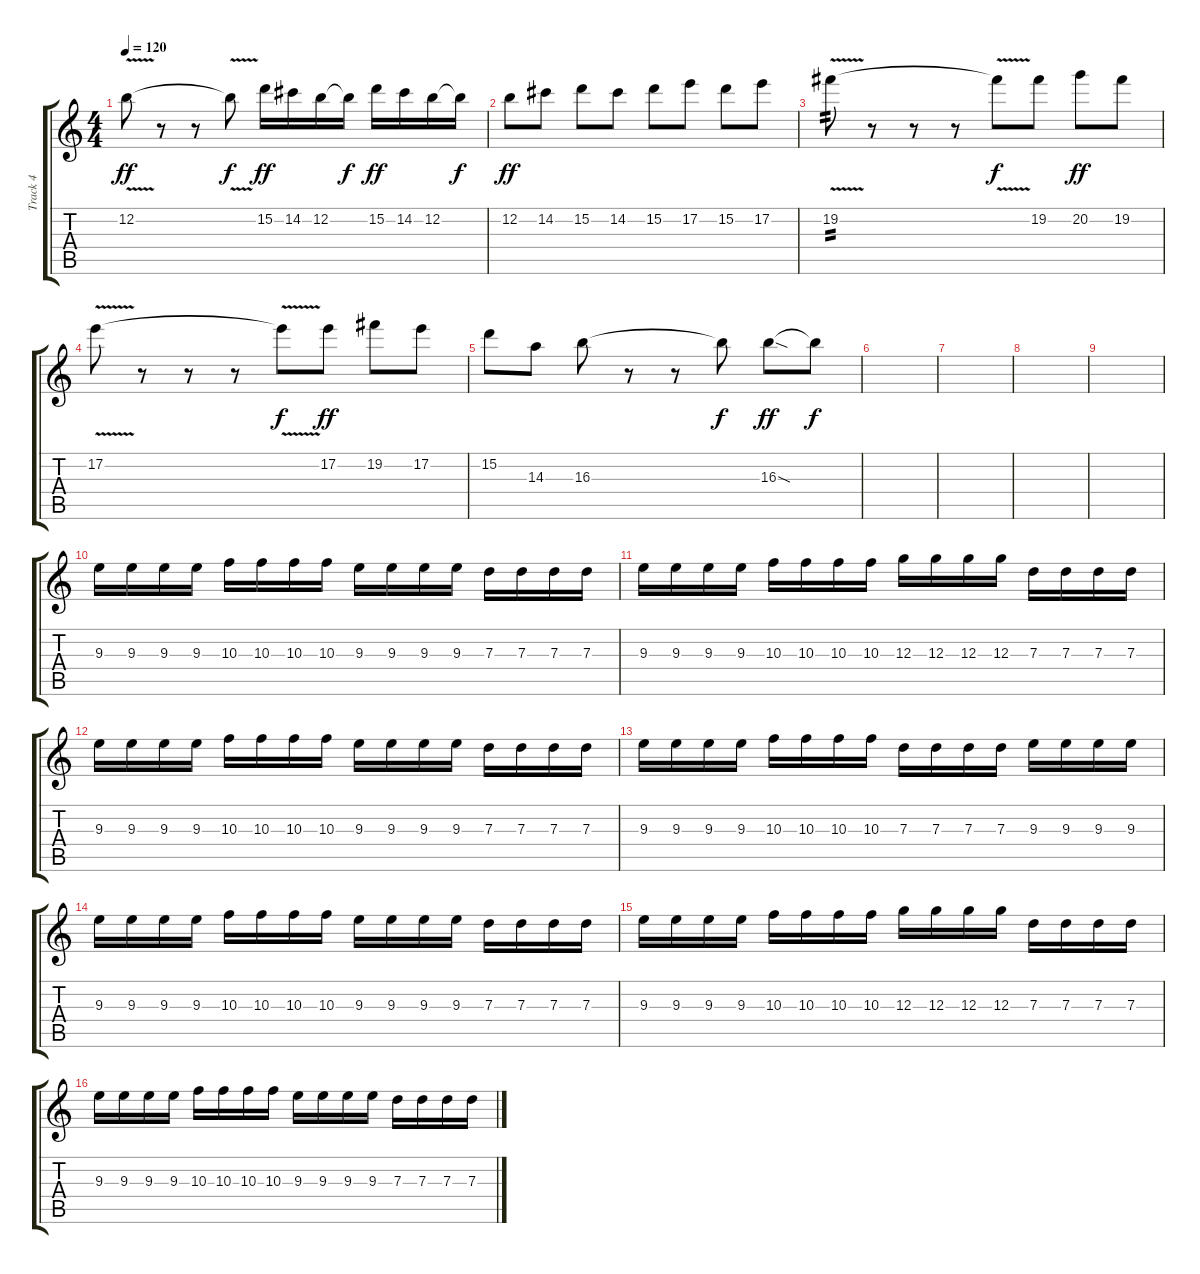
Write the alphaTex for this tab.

\track ("Track 4" "Track 4") {instrument distortionguitar}
\staff {score tabs}
\tuning (E4 B3 G3 D3 A2 E2) {hide}
\ts (4 4)
\tempo 120
\clef g2
\ks c
12.2{v}.8{dy ff} r.8 r.8 12.2{t}.8{dy f} 15.2.16{dy ff} 14.2.16 12.2.16 12.2{t}.16{dy f} 15.2.16{dy ff} 14.2.16 12.2.16 12.2{t}.16{dy f} |
12.2.8{dy ff} 14.2.8 15.2.8 14.2.8 15.2.8 17.2.8 15.2.8 17.2.8 |
19.2{v}.8{tp 2} r.8 r.8 r.8 19.2{t}.8{dy f} 19.2.8 20.2.8{dy ff} 19.2.8 |
17.2{v}.8 r.8 r.8 r.8 17.2{t}.8{dy f} 17.2.8{dy ff} 19.2.8 17.2.8 |
15.2.8 14.3.8 16.3.8 r.8 r.8 16.3{t}.8{dy f} 16.3{sod}.8{dy ff} 16.3{t}.8{dy f} |
|
|
|
|
9.3.16 9.3.16 9.3.16 9.3.16 10.3.16 10.3.16 10.3.16 10.3.16 9.3.16 9.3.16 9.3.16 9.3.16 7.3.16 7.3.16 7.3.16 7.3.16 |
9.3.16 9.3.16 9.3.16 9.3.16 10.3.16 10.3.16 10.3.16 10.3.16 12.3.16 12.3.16 12.3.16 12.3.16 7.3.16 7.3.16 7.3.16 7.3.16 |
9.3.16 9.3.16 9.3.16 9.3.16 10.3.16 10.3.16 10.3.16 10.3.16 9.3.16 9.3.16 9.3.16 9.3.16 7.3.16 7.3.16 7.3.16 7.3.16 |
9.3.16 9.3.16 9.3.16 9.3.16 10.3.16 10.3.16 10.3.16 10.3.16 7.3.16 7.3.16 7.3.16 7.3.16 9.3.16 9.3.16 9.3.16 9.3.16 |
9.3.16 9.3.16 9.3.16 9.3.16 10.3.16 10.3.16 10.3.16 10.3.16 9.3.16 9.3.16 9.3.16 9.3.16 7.3.16 7.3.16 7.3.16 7.3.16 |
9.3.16 9.3.16 9.3.16 9.3.16 10.3.16 10.3.16 10.3.16 10.3.16 12.3.16 12.3.16 12.3.16 12.3.16 7.3.16 7.3.16 7.3.16 7.3.16 |
9.3.16 9.3.16 9.3.16 9.3.16 10.3.16 10.3.16 10.3.16 10.3.16 9.3.16 9.3.16 9.3.16 9.3.16 7.3.16 7.3.16 7.3.16 7.3.16
